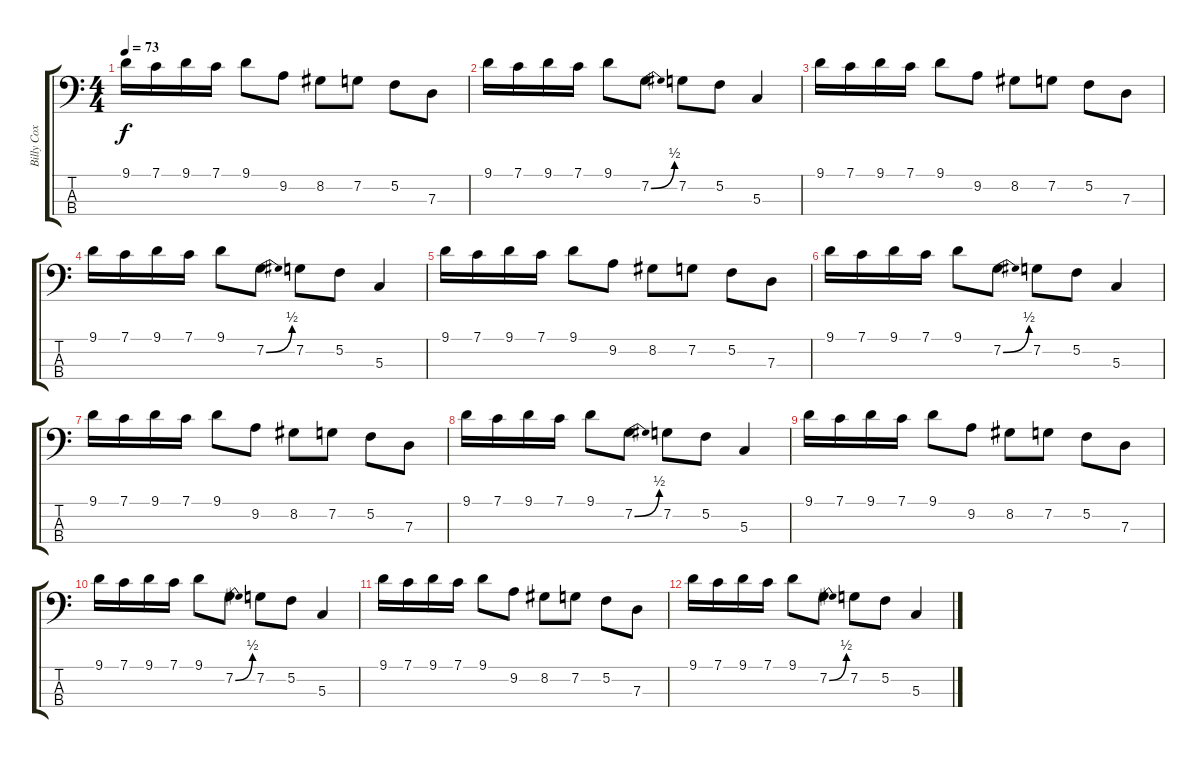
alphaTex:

\track ("Billy Cox" "Billy Cox") {instrument electricbassfinger}
\staff {score tabs}
\tuning (F2 C2 G1 D1) {hide}
\ts (4 4)
\tempo 73
\clef f4
\ks c
9.1.16{dy f} 7.1.16 9.1.16 7.1.16 9.1.8 9.2.8 8.2.8 7.2.8 5.2.8 7.3.8 |
9.1.16 7.1.16 9.1.16 7.1.16 9.1.8 7.2{be (bend 0 0 60 2)}.8 7.2.8 5.2.8 5.3.4 |
9.1.16 7.1.16 9.1.16 7.1.16 9.1.8 9.2.8 8.2.8 7.2.8 5.2.8 7.3.8 |
9.1.16 7.1.16 9.1.16 7.1.16 9.1.8 7.2{be (bend 0 0 60 2)}.8 7.2.8 5.2.8 5.3.4 |
9.1.16 7.1.16 9.1.16 7.1.16 9.1.8 9.2.8 8.2.8 7.2.8 5.2.8 7.3.8 |
9.1.16 7.1.16 9.1.16 7.1.16 9.1.8 7.2{be (bend 0 0 60 2)}.8 7.2.8 5.2.8 5.3.4 |
9.1.16 7.1.16 9.1.16 7.1.16 9.1.8 9.2.8 8.2.8 7.2.8 5.2.8 7.3.8 |
9.1.16 7.1.16 9.1.16 7.1.16 9.1.8 7.2{be (bend 0 0 60 2)}.8 7.2.8 5.2.8 5.3.4 |
9.1.16 7.1.16 9.1.16 7.1.16 9.1.8 9.2.8 8.2.8 7.2.8 5.2.8 7.3.8 |
9.1.16 7.1.16 9.1.16 7.1.16 9.1.8 7.2{be (bend 0 0 60 2)}.8 7.2.8 5.2.8 5.3.4 |
9.1.16 7.1.16 9.1.16 7.1.16 9.1.8 9.2.8 8.2.8 7.2.8 5.2.8 7.3.8 |
9.1.16 7.1.16 9.1.16 7.1.16 9.1.8 7.2{be (bend 0 0 60 2)}.8 7.2.8 5.2.8 5.3.4
